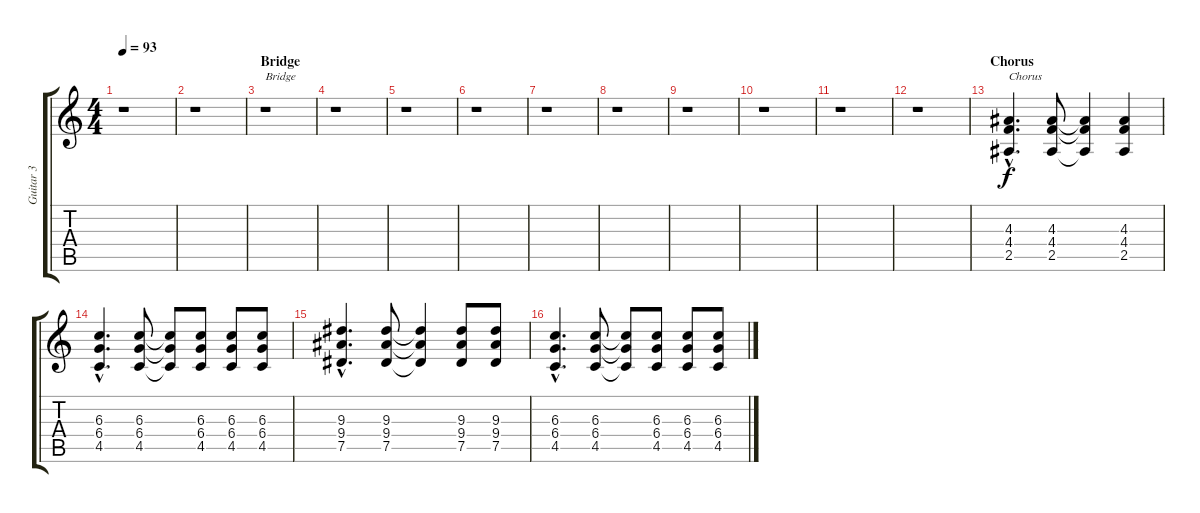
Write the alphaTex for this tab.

\track ("Guitar 3" "Guitar 3") {instrument distortionguitar}
\staff {score tabs}
\tuning (Eb4 Bb3 Gb3 Db3 Ab2 Eb2) {hide}
\ts (4 4)
\tempo 93
\clef g2
\ks c
r.1{dy f} |
r.1 |
\section ("" "Bridge")
r.1{txt "Bridge"} |
r.1 |
r.1 |
r.1 |
r.1 |
r.1 |
r.1 |
r.1 |
r.1 |
r.1 |
\section ("" "Chorus")
(4.3{hac} 4.4{hac} 2.5{hac}).4{d txt "Chorus"} (4.3 4.4 2.5).8 (4.3{t} 4.4{t} 2.5{t}).4 (4.3 4.4 2.5).4 |
(6.3{hac} 6.4{hac} 4.5{hac}).4{d} (6.3 6.4 4.5).8 (6.3{t} 6.4{t} 4.5{t}).8 (6.3 6.4 4.5).8 (6.3 6.4 4.5).8 (6.3 6.4 4.5).8 |
(9.3{hac} 9.4{hac} 7.5{hac}).4{d} (9.3 9.4 7.5).8 (9.3{t} 9.4{t} 7.5{t}).4 (9.3 9.4 7.5).8 (9.3 9.4 7.5).8 |
(6.3{hac} 6.4{hac} 4.5{hac}).4{d} (6.3 6.4 4.5).8 (6.3{t} 6.4{t} 4.5{t}).8 (6.3 6.4 4.5).8 (6.3 6.4 4.5).8 (6.3 6.4 4.5).8
